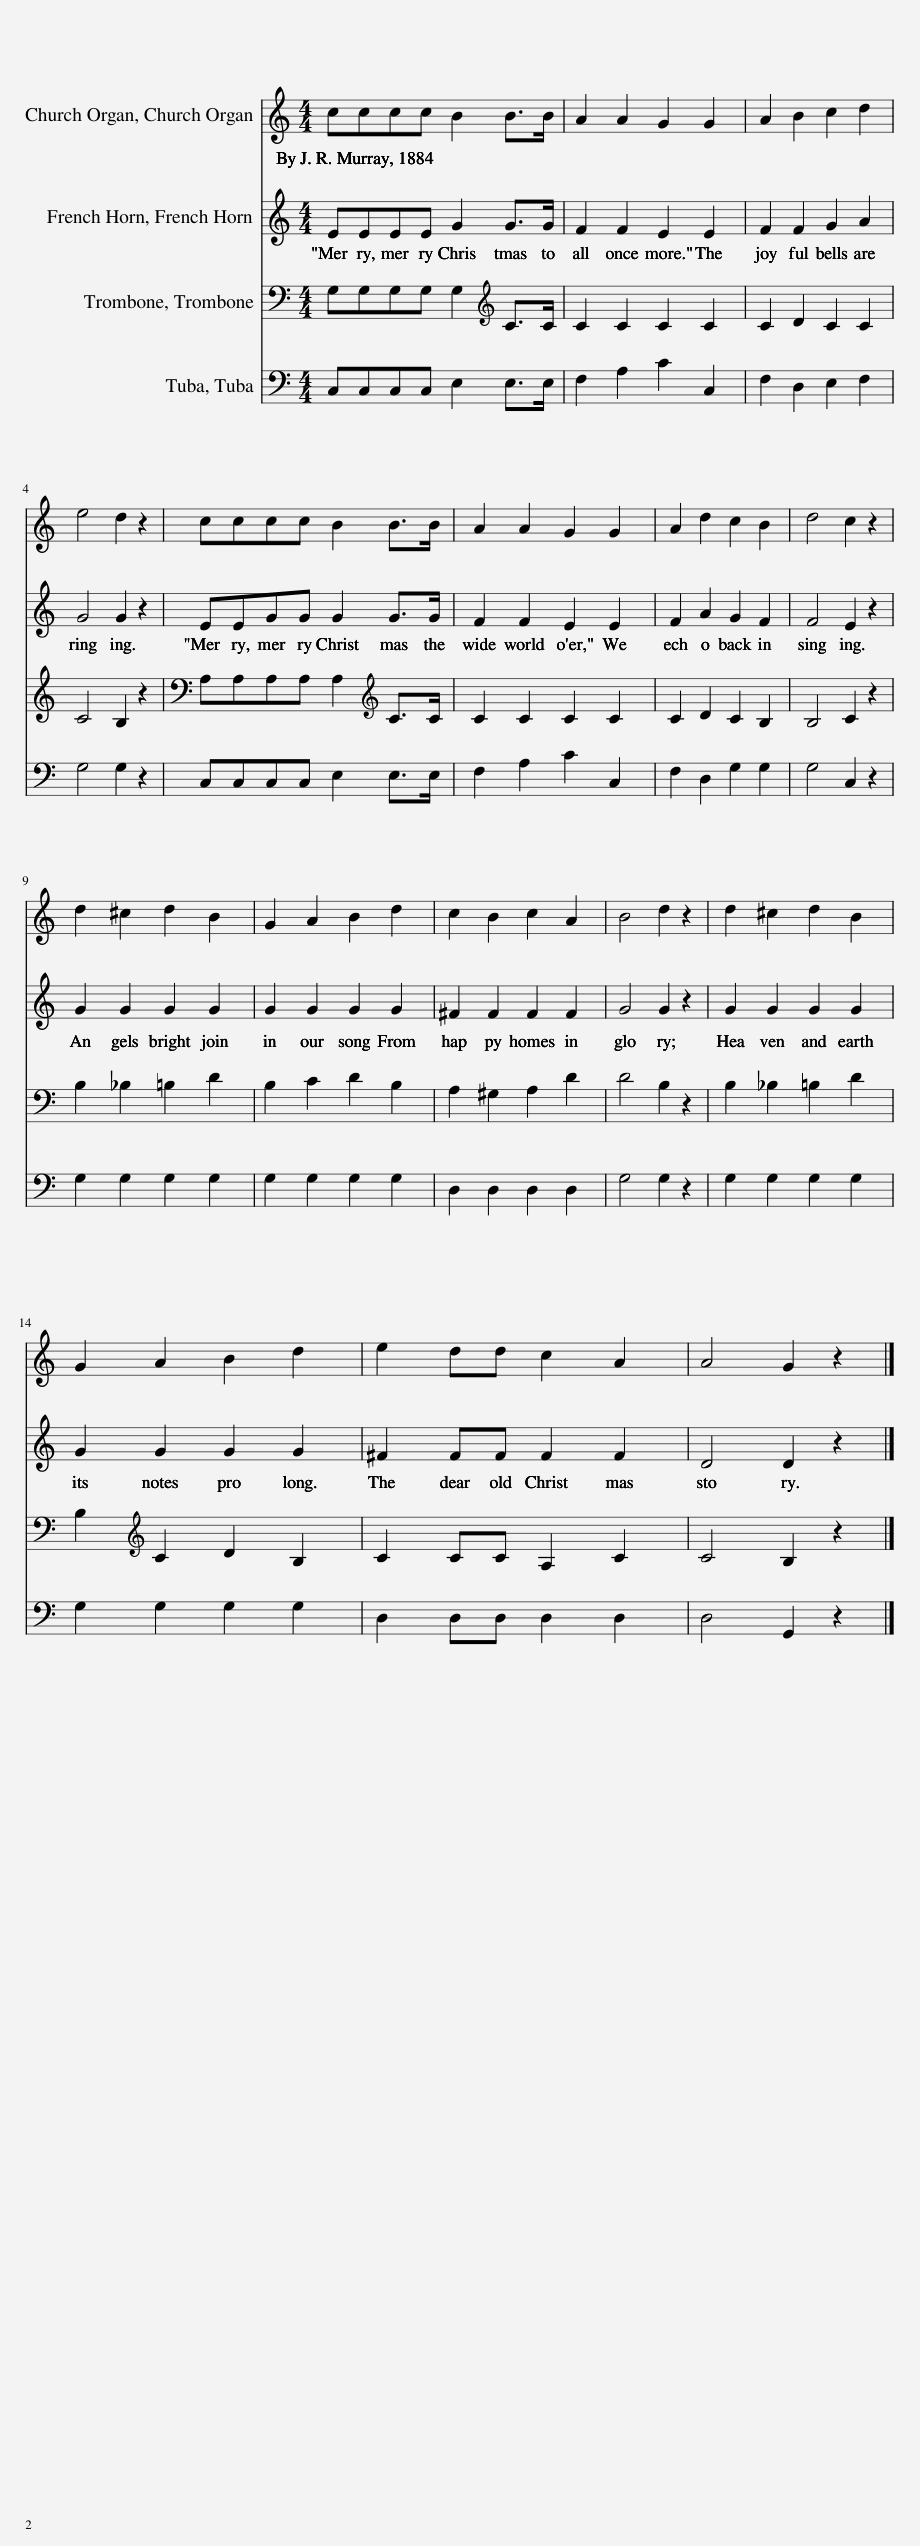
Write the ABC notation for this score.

X:1
%%score 1 2 3 4
L:1/8
M:4/4
I:linebreak $
K:C
V:1 treble
V:2 treble
V:3 bass
V:4 bass
V:1
 cccc B2 B>B | A2 A2 G2 G2 | A2 B2 c2 d2 |$ e4 d2 z2 | cccc B2 B>B | %5
 A2 A2 G2 G2 | A2 d2 c2 B2 | d4 c2 z2 |$ d2 ^c2 d2 B2 | G2 A2 B2 d2 | %10
 c2 B2 c2 A2 | B4 d2 z2 | d2 ^c2 d2 B2 |$ G2 A2 B2 d2 | e2 dd c2 A2 | %15
 A4 G2 z2 |] %16
V:2
 EEEE G2 G>G | F2 F2 E2 E2 | F2 F2 G2 A2 |$ G4 G2 z2 | EEGG G2 G>G | %5
 F2 F2 E2 E2 | F2 A2 G2 F2 | F4 E2 z2 |$ G2 G2 G2 G2 | G2 G2 G2 G2 | %10
 ^F2 F2 F2 F2 | G4 G2 z2 | G2 G2 G2 G2 |$ G2 G2 G2 G2 | ^F2 FF F2 F2 | %15
 D4 D2 z2 |] %16
V:3
 G,G,G,G, G,2[K:treble] C>C | C2 C2 C2 C2 | C2 D2 C2 C2 |$ C4 B,2 z2 | A,A,A,A, A,2[K:treble] C>C | %5
 C2 C2 C2 C2 | C2 D2 C2 B,2 | B,4 C2 z2 |$ B,2 _B,2 =B,2 D2 | B,2 C2 D2 B,2 | %10
 A,2 ^G,2 A,2 D2 | D4 B,2 z2 | B,2 _B,2 =B,2 D2 |$ B,2[K:treble] C2 D2 B,2 | C2 CC A,2 C2 | %15
 C4 B,2 z2 |] %16
V:4
 C,C,C,C, E,2 E,>E, | F,2 A,2 C2 C,2 | F,2 D,2 E,2 F,2 |$ G,4 G,2 z2 | C,C,C,C, E,2 E,>E, | %5
 F,2 A,2 C2 C,2 | F,2 D,2 G,2 G,2 | G,4 C,2 z2 |$ G,2 G,2 G,2 G,2 | G,2 G,2 G,2 G,2 | %10
 D,2 D,2 D,2 D,2 | G,4 G,2 z2 | G,2 G,2 G,2 G,2 |$ G,2 G,2 G,2 G,2 | D,2 D,D, D,2 D,2 | %15
 D,4 G,,2 z2 |] %16
